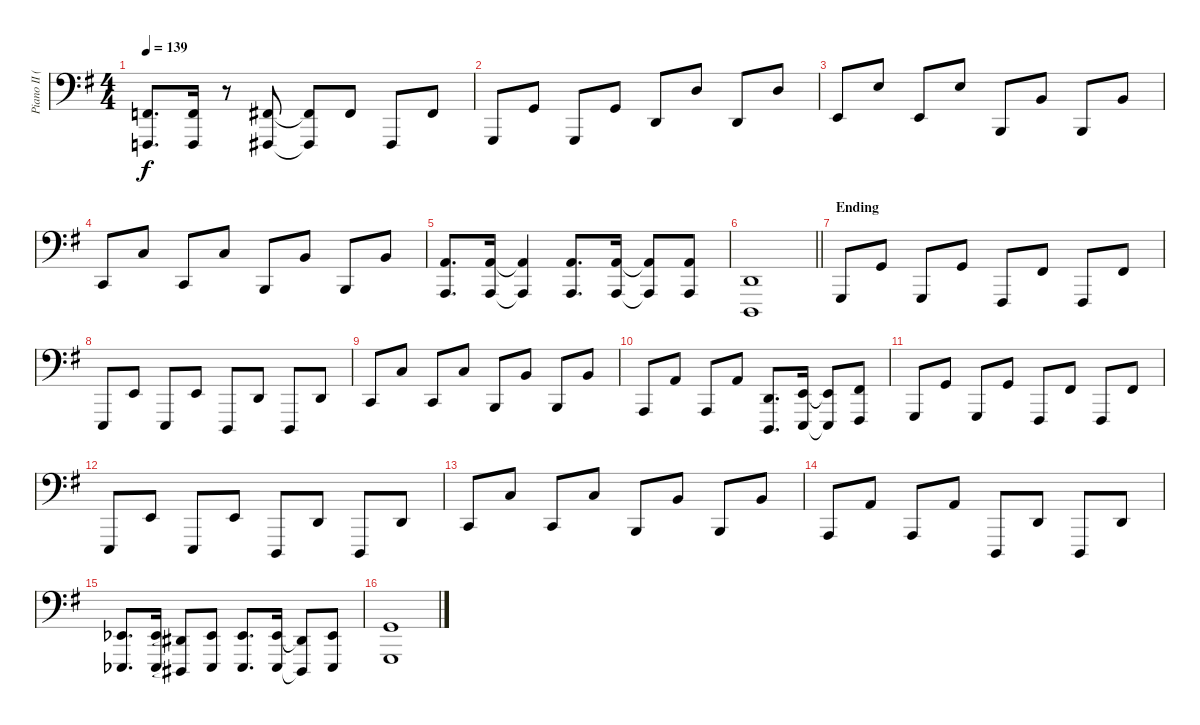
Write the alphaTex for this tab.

\track ("Piano II (Bass - Left Hand)" "Piano II (") {instrument acousticgrandpiano}
\staff {score}
\tuning (G2 D2 A1 D1) {hide}
\ts (4 4)
\tempo 139
\clef f4
\ks g
(3.2 3.4).8{d dy f} (3.2 3.4).16 r.8 (4.2 4.4).8 (4.2{t} 4.4{t}).8 4.2.8 4.4.8 4.2.8 |
5.4.8 0.1.8 5.4.8 0.1.8 0.2.8 7.1.8 0.2.8 7.1.8 |
2.2.8 9.1.8 2.2.8 9.1.8 2.3.8 4.1.8 2.3.8 4.1.8 |
3.3.8 5.1.8 3.3.8 5.1.8 2.3.8 4.1.8 2.3.8 4.1.8 |
(2.1 0.3).8{d} (2.1 0.3).16 (2.1{t} 0.3{t}).4 (2.1 0.3).8{d} (2.1 0.3).16 (2.1{t} 0.3{t}).8 (2.1 0.3).8 |
\barLineRight lightlight
(0.2 0.4).1 |
\section ("" "Ending")
5.4.8 0.1.8 5.4.8 0.1.8 4.4.8 4.2.8 4.4.8 4.2.8 |
2.4.8 2.2.8 2.4.8 2.2.8 0.4.8 0.2.8 0.4.8 0.2.8 |
3.3.8 5.1.8 3.3.8 5.1.8 2.3.8 4.1.8 2.3.8 4.1.8 |
0.3.8 2.1.8 0.3.8 2.1.8 (0.2 0.4).8{d} (2.2 2.4).16 (2.2{t} 2.4{t}).8 (4.2 4.4).8 |
5.4.8 0.1.8 5.4.8 0.1.8 4.4.8 4.2.8 4.4.8 4.2.8 |
2.4.8 2.2.8 2.4.8 2.2.8 0.4.8 0.2.8 0.4.8 0.2.8 |
3.3.8 5.1.8 3.3.8 5.1.8 2.3.8 4.1.8 2.3.8 4.1.8 |
0.3.8 2.1.8 0.3.8 2.1.8 0.4.8 0.2.8 0.4.8 0.2.8 |
(1.2{acc b} 1.4{acc b}).8{d} (1.2{acc b} 1.4{acc b}).16 (1.2{t} 1.4{t}).8 (1.2{acc b} 1.4{acc b}).8 (1.2{acc b} 1.4{acc b}).8{d} (1.2{acc b} 1.4{acc b}).16 (1.2{t} 1.4{t}).8 (1.2{acc b} 1.4{acc b}).8 |
(0.1 5.4).1
